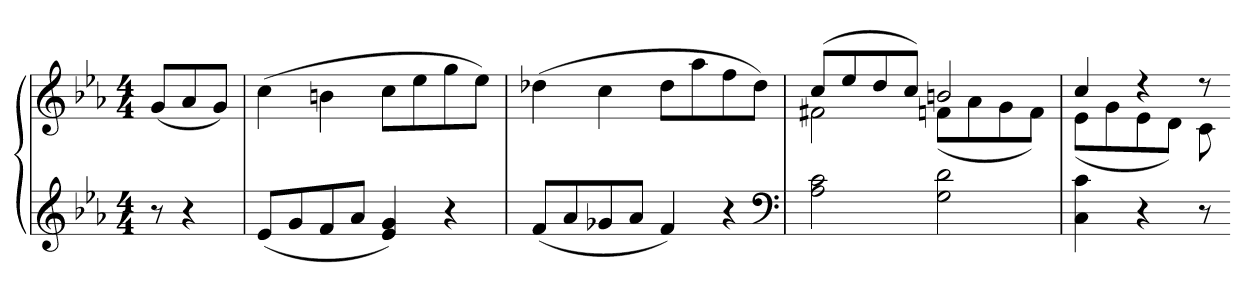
**kern	**kern
*part1	*part1
*staff2	*staff1
*clefG2	*clefG2
*k[b-e-a-]	*k[b-e-a-]
*c:	*c:
*M4/4	*M4/4
=	=
8r	(8gL
4r	8a-
.	8gJ)
=	=
(8e-L	(4cc
8g	.
8f	4bn
8a-J	.
4e- 4g)	8ccL
.	8ee-
4r	8gg
.	8ee-J)
=	=
(8fL	(4dd-X
8a-	.
8g-X	4cc
8a-J	.
4f)	8dd-L
.	8aa-
4r	8ff
.	8dd-J)
*clefF4	*
=	=
*	*^
2A- 2c	(8ccL	2f#X
.	8ee-	.
.	8dd	.
.	8ccJ)	.
2G 2d	2bn	(8fnL
.	.	8a-
.	.	8g
.	.	8fJ)
=	=	=
4C 4c	4cc	(8e-L
.	.	8g
4r	4r	8e-
.	.	8dJ)
8r	8r	8c
*	*v	*v
=-	=-
*-	*-
